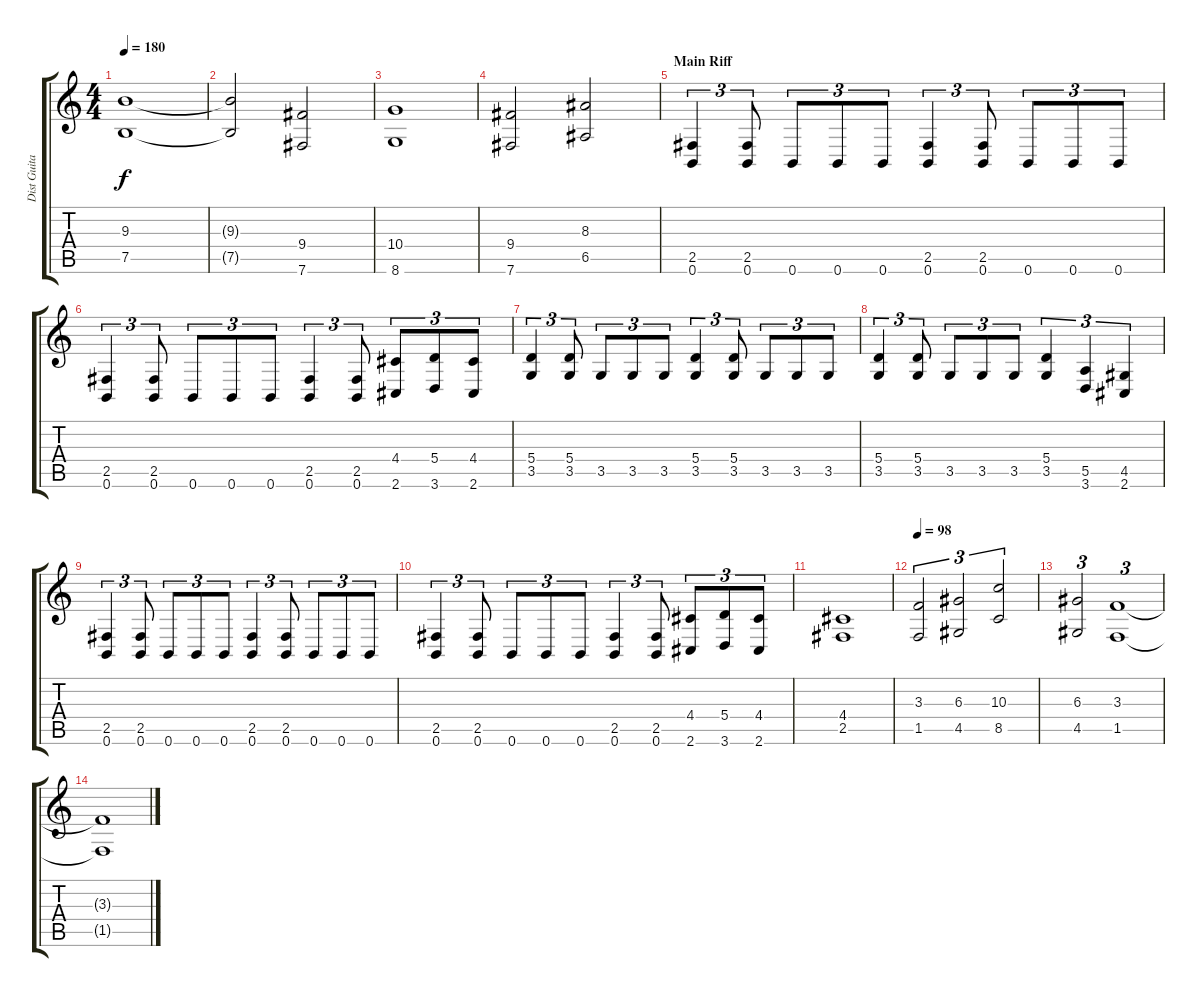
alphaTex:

\track ("Dist Guitar 2" "Dist Guita") {instrument distortionguitar}
\staff {score tabs}
\tuning (B3 Gb3 D3 A2 E2 B1) {hide}
\ts (4 4)
\tempo 180
\clef g2
\ks c
(9.3 7.5).1{dy f} |
(9.3{t} 7.5{t}).2 (9.4 7.6).2 |
(10.4 8.6).1 |
(9.4 7.6).2 (8.3 6.5).2 |
\section ("" "Main Riff")
(2.5 0.6).4{tu (3 2)} (2.5 0.6).8{tu (3 2)} 0.6.8{tu (3 2)} 0.6.8{tu (3 2)} 0.6.8{tu (3 2)} (2.5 0.6).4{tu (3 2)} (2.5 0.6).8{tu (3 2)} 0.6.8{tu (3 2)} 0.6.8{tu (3 2)} 0.6.8{tu (3 2)} |
(2.5 0.6).4{tu (3 2)} (2.5 0.6).8{tu (3 2)} 0.6.8{tu (3 2)} 0.6.8{tu (3 2)} 0.6.8{tu (3 2)} (2.5 0.6).4{tu (3 2)} (2.5 0.6).8{tu (3 2)} (4.4 2.6).8{tu (3 2)} (5.4 3.6).8{tu (3 2)} (4.4 2.6).8{tu (3 2)} |
(5.4 3.5).4{tu (3 2)} (5.4 3.5).8{tu (3 2)} 3.5.8{tu (3 2)} 3.5.8{tu (3 2)} 3.5.8{tu (3 2)} (5.4 3.5).4{tu (3 2)} (5.4 3.5).8{tu (3 2)} 3.5.8{tu (3 2)} 3.5.8{tu (3 2)} 3.5.8{tu (3 2)} |
(5.4 3.5).4{tu (3 2)} (5.4 3.5).8{tu (3 2)} 3.5.8{tu (3 2)} 3.5.8{tu (3 2)} 3.5.8{tu (3 2)} (5.4 3.5).4{tu (3 2)} (5.5 3.6).4{tu (3 2)} (4.5 2.6).4{tu (3 2)} |
(2.5 0.6).4{tu (3 2)} (2.5 0.6).8{tu (3 2)} 0.6.8{tu (3 2)} 0.6.8{tu (3 2)} 0.6.8{tu (3 2)} (2.5 0.6).4{tu (3 2)} (2.5 0.6).8{tu (3 2)} 0.6.8{tu (3 2)} 0.6.8{tu (3 2)} 0.6.8{tu (3 2)} |
(2.5 0.6).4{tu (3 2)} (2.5 0.6).8{tu (3 2)} 0.6.8{tu (3 2)} 0.6.8{tu (3 2)} 0.6.8{tu (3 2)} (2.5 0.6).4{tu (3 2)} (2.5 0.6).8{tu (3 2)} (4.4 2.6).8{tu (3 2)} (5.4 3.6).8{tu (3 2)} (4.4 2.6).8{tu (3 2)} |
(4.4 2.5).1 |
\tempo 98
(3.3 1.5).2{tu (3 2)} (6.3 4.5).2{tu (3 2)} (10.3 8.5).2{tu (3 2)} |
(6.3 4.5).2{tu (3 2)} (3.3 1.5).1{tu (3 2)} |
(3.3{t} 1.5{t}).1
